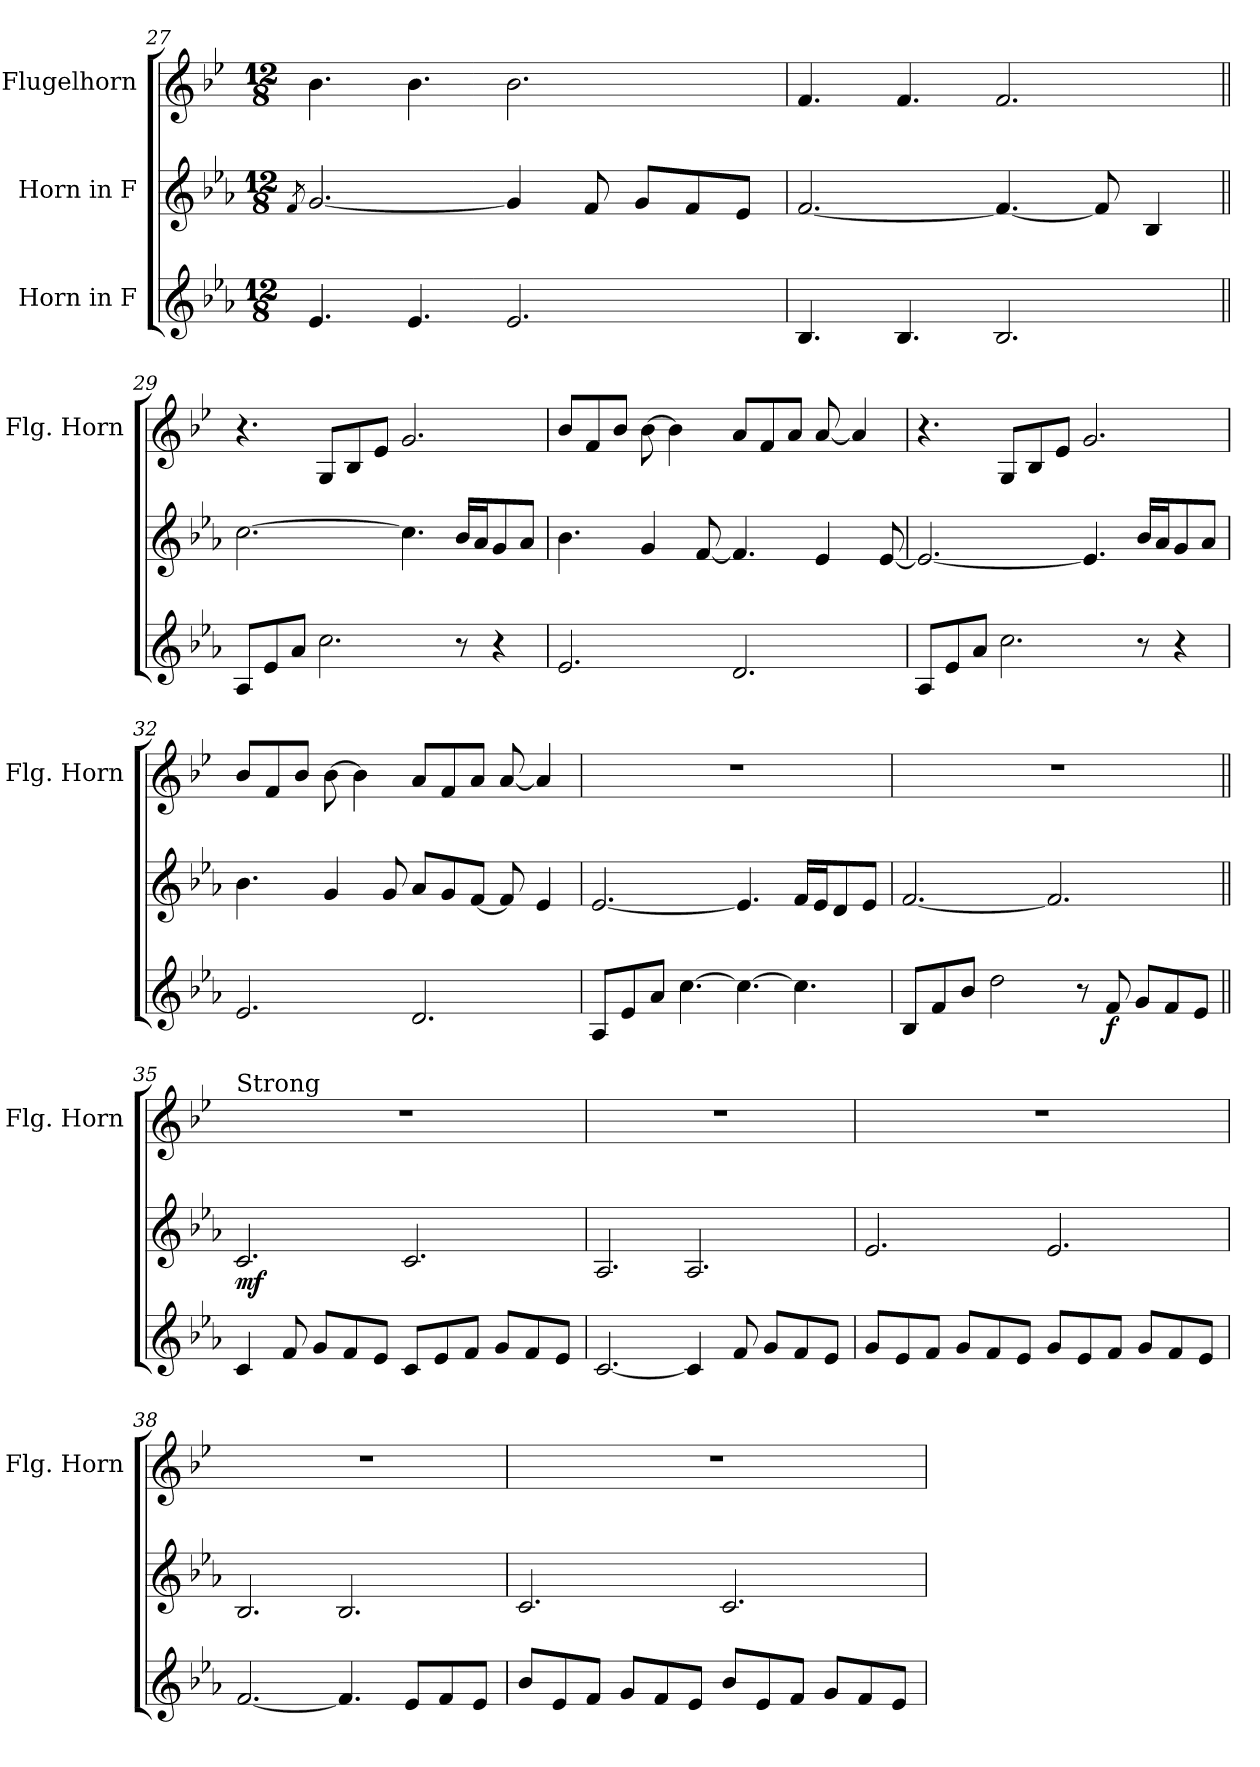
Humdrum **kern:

**kern	**dynam	**kern	**dynam	**kern
*part3	*part3	*part2	*part2	*part1
*staff3	*staff3	*staff2	*staff2	*staff1
*I"Horn in F	*	*I"Horn in F	*	*I"Flugelhorn
*	*	*	*	*I'Flg. Horn
*clefG2	*	*clefG2	*	*clefG2
*ITrd4c7	*	*ITrd4c7	*	*ITrd1c2
*k[b-e-a-d-]	*	*k[b-e-a-d-]	*	*k[b-e-a-d-]
*M12/8	*	*M12/8	*	*M12/8
=27	=27	=27	=27	=27
.	.	8qB-/	.	.
4.A-/	.	[2.c/	.	4.a-\
4.A-/	.	.	.	4.a-\
2.A-/	.	4c/]	.	2.a-\
.	.	8B-/	.	.
.	.	8c/L	.	.
.	.	8B-/	.	.
.	.	8A-/J	.	.
=28	=28	=28	=28	=28
4.E-/	.	[2.B-/	.	4.e-/
4.E-/	.	.	.	4.e-/
2.E-/	.	4.B-/_	.	2.e-/
.	.	8B-/]	.	.
.	.	4E-/	.	.
=29||	=29||	=29||	=29||	=29||
8D-/L	.	[2.f\	.	4.r
8A-/	.	.	.	.
8d-/J	.	.	.	.
2.f\	.	.	.	8F/L
.	.	.	.	8A-/
.	.	.	.	8d-/J
.	.	4.f\]	.	2.f/
8r	.	16e-/LL	.	.
.	.	16d-/J	.	.
4r	.	8c/	.	.
.	.	8d-/J	.	.
!!LO:LB:g=z
=30	=30	=30	=30	=30
2.A-/	.	4.e-\	.	8a-/L
.	.	.	.	8e-/
.	.	.	.	8a-/J
.	.	4c/	.	[8a-\
.	.	.	.	4a-\]
.	.	[8B-/	.	.
2.G/	.	4.B-/]	.	8g/L
.	.	.	.	8e-/
.	.	.	.	8g/J
.	.	4A-/	.	[8g/
.	.	.	.	4g/]
.	.	[8A-/	.	.
=31	=31	=31	=31	=31
8D-/L	.	2.A-/_	.	4.r
8A-/	.	.	.	.
8d-/J	.	.	.	.
2.f\	.	.	.	8F/L
.	.	.	.	8A-/
.	.	.	.	8d-/J
.	.	4.A-/]	.	2.f/
8r	.	16e-/LL	.	.
.	.	16d-/J	.	.
4r	.	8c/	.	.
.	.	8d-/J	.	.
=32	=32	=32	=32	=32
2.A-/	.	4.e-\	.	8a-/L
.	.	.	.	8e-/
.	.	.	.	8a-/J
.	.	4c/	.	[8a-\
.	.	.	.	4a-\]
.	.	8c/	.	.
2.G/	.	8d-/L	.	8g/L
.	.	8c/	.	8e-/
.	.	[8B-/J	.	8g/J
.	.	8B-/]	.	[8g/
.	.	4A-/	.	4g/]
=33	=33	=33	=33	=33
8D-/L	.	[2.A-/	.	1.r
8A-/	.	.	.	.
8d-/J	.	.	.	.
[4.f\	.	.	.	.
4.f\_	.	4.A-/]	.	.
4.f\]	.	16B-/LL	.	.
.	.	16A-/J	.	.
.	.	8G/	.	.
.	.	8A-/J	.	.
=34	=34	=34	=34	=34
8E-/L	.	[2.B-/	.	1.r
8B-/	.	.	.	.
8e-/J	.	.	.	.
2g\	.	.	.	.
.	.	2.B-/]	.	.
8r	.	.	.	.
!	!LO:DY:b	!	!	!
8B-/	f	.	.	.
8c/L	.	.	.	.
8B-/	.	.	.	.
8A-/J	.	.	.	.
=35||	=35||	=35||	=35||	=35||
!	!	!	!	!LO:TX:a:t=Strong
!	!	!	!LO:DY:b	!
4F/	.	2.F/	mf	1.r
8B-/	.	.	.	.
8c/L	.	.	.	.
8B-/	.	.	.	.
8A-/J	.	.	.	.
8F/L	.	2.F/	.	.
8A-/	.	.	.	.
8B-/J	.	.	.	.
8c/L	.	.	.	.
8B-/	.	.	.	.
8A-/J	.	.	.	.
=36	=36	=36	=36	=36
[2.F/	.	2.D-/	.	1.r
4F/]	.	2.D-/	.	.
8B-/	.	.	.	.
8c/L	.	.	.	.
8B-/	.	.	.	.
8A-/J	.	.	.	.
!!LO:LB:g=z
=37	=37	=37	=37	=37
8c/L	.	2.A-/	.	1.r
8A-/	.	.	.	.
8B-/J	.	.	.	.
8c/L	.	.	.	.
8B-/	.	.	.	.
8A-/J	.	.	.	.
8c/L	.	2.A-/	.	.
8A-/	.	.	.	.
8B-/J	.	.	.	.
8c/L	.	.	.	.
8B-/	.	.	.	.
8A-/J	.	.	.	.
=38	=38	=38	=38	=38
[2.B-/	.	2.E-/	.	1.r
4.B-/]	.	2.E-/	.	.
8A-/L	.	.	.	.
8B-/	.	.	.	.
8A-/J	.	.	.	.
=39	=39	=39	=39	=39
8e-/L	.	2.F/	.	1.r
8A-/	.	.	.	.
8B-/J	.	.	.	.
8c/L	.	.	.	.
8B-/	.	.	.	.
8A-/J	.	.	.	.
8e-/L	.	2.F/	.	.
8A-/	.	.	.	.
8B-/J	.	.	.	.
8c/L	.	.	.	.
8B-/	.	.	.	.
8A-/J	.	.	.	.
=	=	=	=	=
*-	*-	*-	*-	*-
